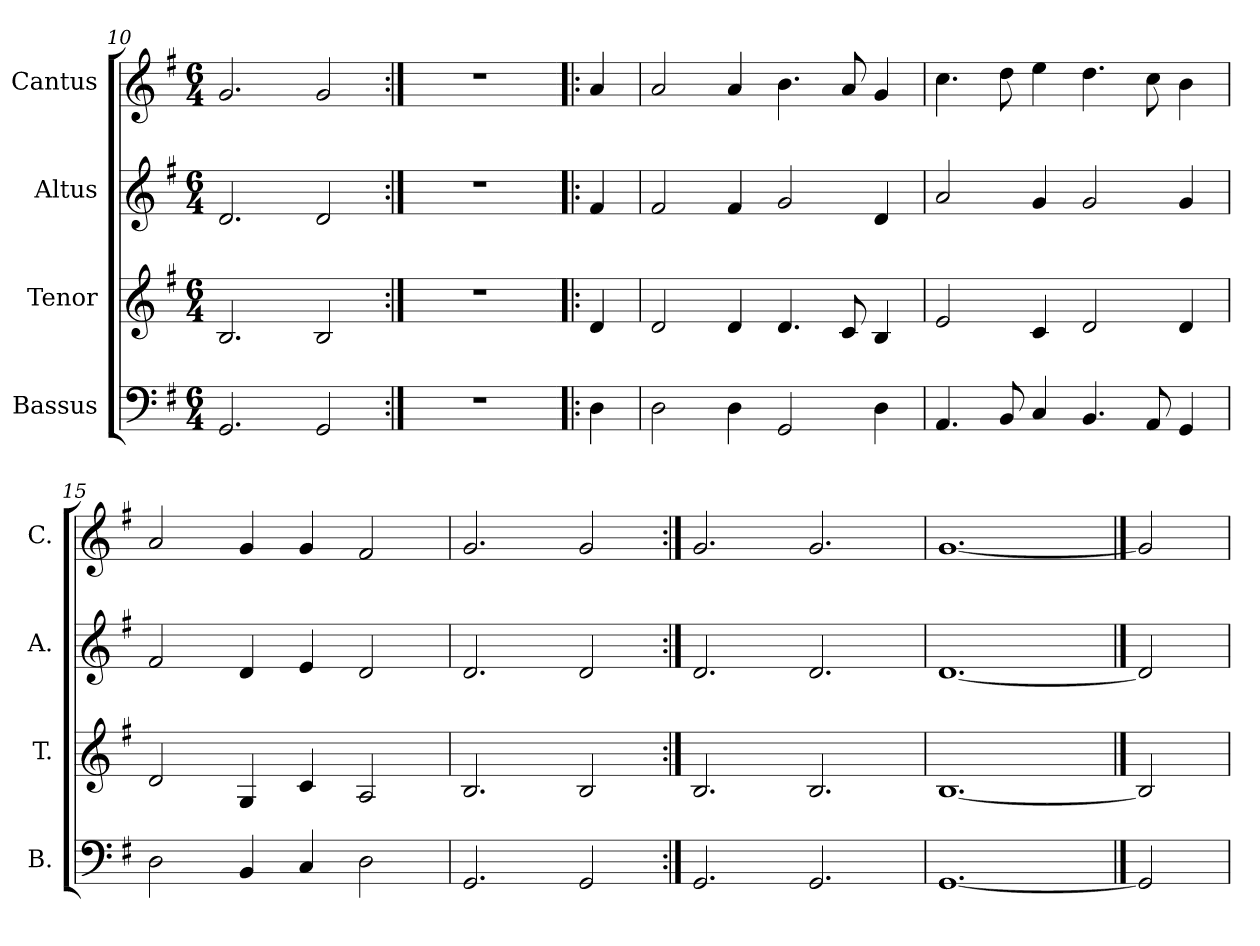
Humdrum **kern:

**kern	**kern	**kern	**kern
*part4	*part3	*part2	*part1
*staff4	*staff3	*staff2	*staff1
*I"Bassus	*I"Tenor	*I"Altus	*I"Cantus
*I'B.	*I'T.	*I'A.	*I'C.
!!LO:LB:g=z
*clefF4	*clefG2	*clefG2	*clefG2
*k[f#]	*k[f#]	*k[f#]	*k[f#]
*G:	*G:	*G:	*G:
*M6/4	*M6/4	*M6/4	*M6/4
=10	=10	=10	=10
2.GG/	2.B/	2.d/	2.g/
2GG/	2B/	2d/	2g/
=11:|!	=11:|!	=11:|!	=11:|!
1.r	1.r	1.r	1.r
=12!|:	=12!|:	=12!|:	=12!|:
4D\	4d/	4f#/	4a/
=13	=13	=13	=13
2D\	2d/	2f#/	2a/
4D\	4d/	4f#/	4a/
2GG/	4.d/	2g/	4.b\
.	8c/	.	8a/
4D\	4B/	4d/	4g/
!!LO:PB:g=z
=14	=14	=14	=14
4.AA/	2e/	2a/	4.cc\
8BB/	.	.	8dd\
4C/	4c/	4g/	4ee\
4.BB/	2d/	2g/	4.dd\
8AA/	.	.	8cc\
4GG/	4d/	4g/	4b\
=15	=15	=15	=15
2D\	2d/	2f#/	2a/
4BB/	4G/	4d/	4g/
4C/	4c/	4e/	4g/
2D\	2A/	2d/	2f#/
=16	=16	=16	=16
2.GG/	2.B/	2.d/	2.g/
2GG/	2B/	2d/	2g/
=17:|!	=17:|!	=17:|!	=17:|!
2.GG/	2.B/	2.d/	2.g/
2.GG/	2.B/	2.d/	2.g/
!!LO:LB:g=z
=18	=18	=18	=18
[1.GG/	[1.B/	[1.d/	[1.g/
==19	==19	==19	==19
2GG/]	2B/]	2d/]	2g/]
=	=	=	=
*-	*-	*-	*-
